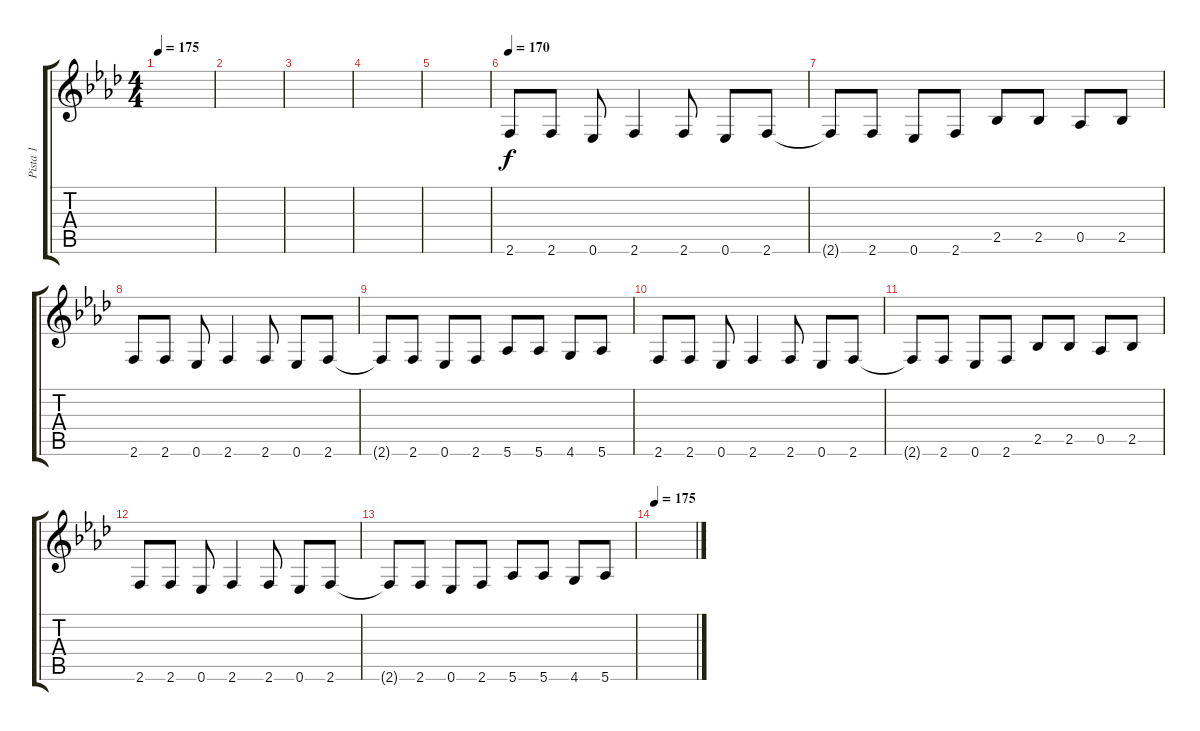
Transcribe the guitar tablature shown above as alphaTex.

\track ("Pista 1" "Pista 1") {instrument overdrivenguitar}
\staff {score tabs}
\tuning (Eb4 Bb3 Gb3 Db3 Ab2 Eb2) {hide}
\ts (4 4)
\tempo 175
\clef g2
\ks fminor
|
|
|
|
|
\tempo 170
2.6.8 2.6.8 0.6.8 2.6.4 2.6.8 0.6.8 2.6.8 |
2.6{t}.8 2.6.8 0.6.8 2.6.8 2.5.8 2.5.8 0.5.8 2.5.8 |
2.6.8 2.6.8 0.6.8 2.6.4 2.6.8 0.6.8 2.6.8 |
2.6{t}.8 2.6.8 0.6.8 2.6.8 5.6.8 5.6.8 4.6.8 5.6.8 |
2.6.8 2.6.8 0.6.8 2.6.4 2.6.8 0.6.8 2.6.8 |
2.6{t}.8 2.6.8 0.6.8 2.6.8 2.5.8 2.5.8 0.5.8 2.5.8 |
2.6.8 2.6.8 0.6.8 2.6.4 2.6.8 0.6.8 2.6.8 |
2.6{t}.8 2.6.8 0.6.8 2.6.8 5.6.8 5.6.8 4.6.8 5.6.8 |
\tempo 175
